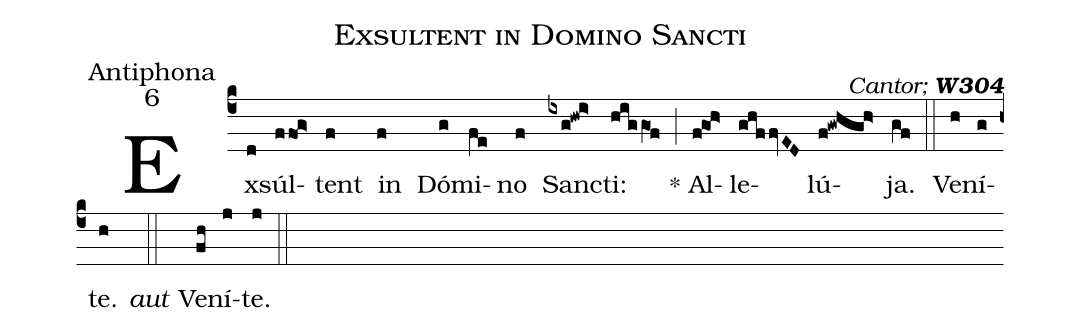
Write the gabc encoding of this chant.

name:Exsultent in Domino Sancti;
office-part:Antiphona;
mode:6;
commentary:{\itshape\mdseries  Cantor;\/} {\bfseries W304};
%%
(c4) Ex(d)súl(ffo1!g>)tent(f) in(f) Dó(g)mi(fe)no(f) Sanc(ixg!hw!i>)ti:(higgO1f) (;)
<sp>*</sp> Al(f!go1!h>)le(ghffvED)lú(f!gwhgh>)ja.(gf) (::)
Ve(h)ní(g)te.(h)  <i>aut</i>(::)
 Ve(fh)ní(j)te.(j) (::)
